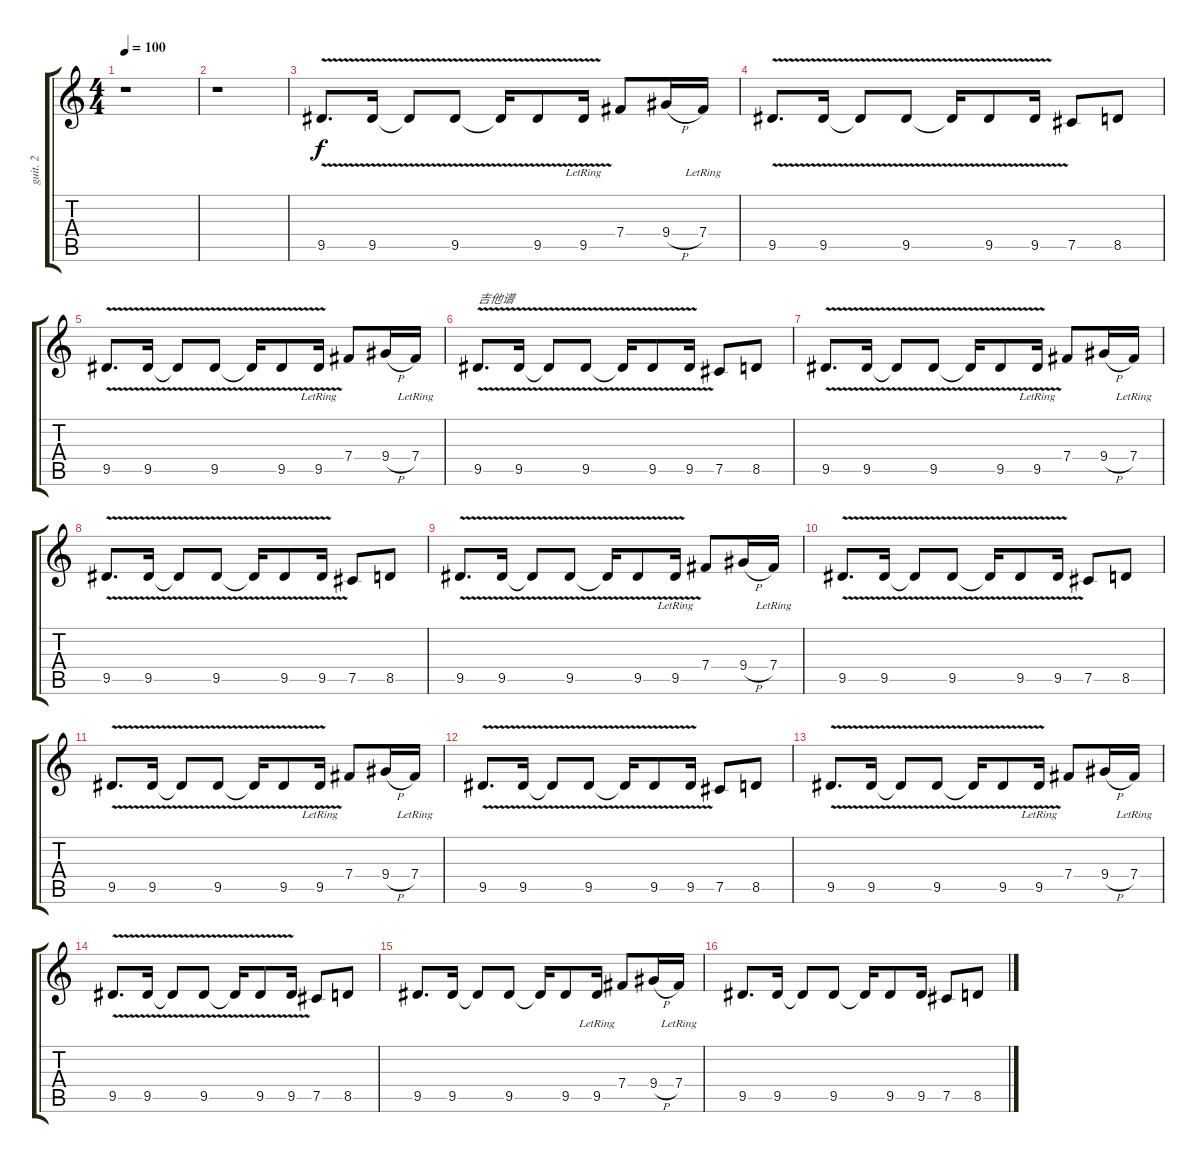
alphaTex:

\track ("guit. 2" "guit. 2") {instrument distortionguitar}
\staff {score tabs}
\tuning (Db4 Ab3 E3 B2 Gb2 Db2) {hide}
\ts (4 4)
\tempo 100
\clef g2
\ks c
r.1{dy f instrument distortionguitar} |
r.1 |
9.5{v}.8{d instrument acousticguitarnylon} 9.5{v}.16 9.5{t}.8 9.5{v}.8 9.5{t}.16 9.5{v}.8 9.5{v lr}.16 7.4.8 9.4{h}.16 7.4{lr}.16 |
9.5{v}.8{d} 9.5{v}.16 9.5{t}.8 9.5{v}.8 9.5{t}.16 9.5{v}.8 9.5{v}.16 7.5.8 8.5.8 |
9.5{v}.8{d} 9.5{v}.16 9.5{t}.8 9.5{v}.8 9.5{t}.16 9.5{v}.8 9.5{v lr}.16 7.4.8 9.4{h}.16 7.4{lr}.16 |
9.5{v}.8{d txt "吉他谱"} 9.5{v}.16 9.5{t}.8 9.5{v}.8 9.5{t}.16 9.5{v}.8 9.5{v}.16 7.5.8 8.5.8 |
9.5{v}.8{d instrument acousticguitarnylon} 9.5{v}.16 9.5{t}.8 9.5{v}.8 9.5{t}.16 9.5{v}.8 9.5{v lr}.16 7.4.8 9.4{h}.16 7.4{lr}.16 |
9.5{v}.8{d} 9.5{v}.16 9.5{t}.8 9.5{v}.8 9.5{t}.16 9.5{v}.8 9.5{v}.16 7.5.8 8.5.8 |
9.5{v}.8{d} 9.5{v}.16 9.5{t}.8 9.5{v}.8 9.5{t}.16 9.5{v}.8 9.5{v lr}.16 7.4.8 9.4{h}.16 7.4{lr}.16 |
9.5{v}.8{d} 9.5{v}.16 9.5{t}.8 9.5{v}.8 9.5{t}.16 9.5{v}.8 9.5{v}.16 7.5.8 8.5.8 |
9.5{v}.8{d instrument acousticguitarnylon} 9.5{v}.16 9.5{t}.8 9.5{v}.8 9.5{t}.16 9.5{v}.8 9.5{v lr}.16 7.4.8 9.4{h}.16 7.4{lr}.16 |
9.5{v}.8{d} 9.5{v}.16 9.5{t}.8 9.5{v}.8 9.5{t}.16 9.5{v}.8 9.5{v}.16 7.5.8 8.5.8 |
9.5{v}.8{d} 9.5{v}.16 9.5{t}.8 9.5{v}.8 9.5{t}.16 9.5{v}.8 9.5{v lr}.16 7.4.8 9.4{h}.16 7.4{lr}.16 |
9.5{v}.8{d} 9.5{v}.16 9.5{t}.8 9.5{v}.8 9.5{t}.16 9.5{v}.8 9.5{v}.16 7.5.8 8.5.8 |
9.5.8{d instrument acousticguitarnylon} 9.5.16 9.5{t}.8 9.5.8 9.5{t}.16 9.5.8 9.5{lr}.16 7.4.8 9.4{h}.16 7.4{lr}.16 |
9.5.8{d} 9.5.16 9.5{t}.8 9.5.8 9.5{t}.16 9.5.8 9.5.16 7.5.8 8.5.8
